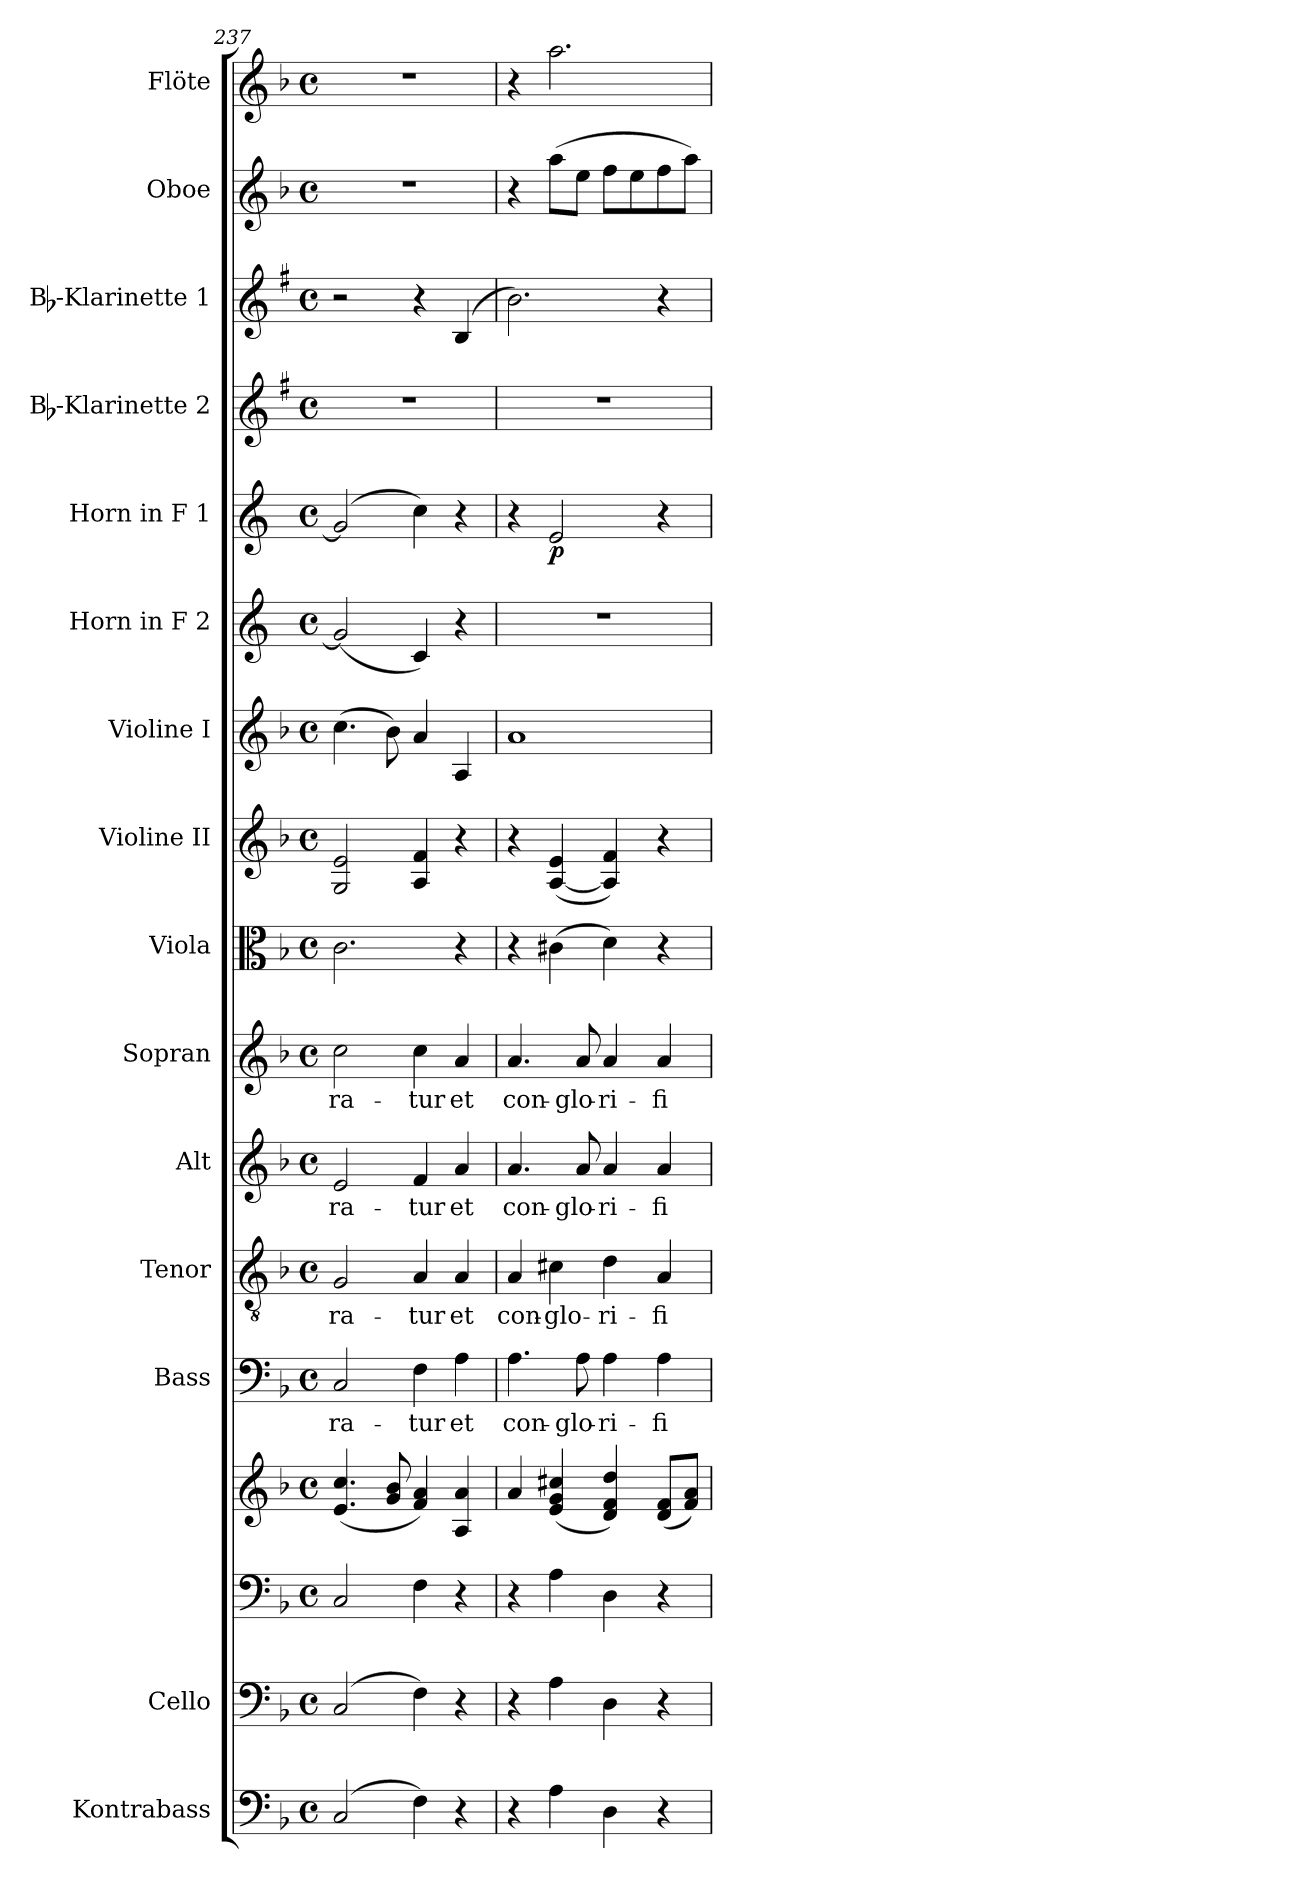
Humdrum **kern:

**kern	**kern	**kern	**kern	**kern	**text	**kern	**text	**kern	**text	**kern	**text	**kern	**kern	**kern	**kern	**kern	**dynam	**kern	**kern	**kern	**kern
*part16	*part15	*part14	*part14	*part13	*part13	*part12	*part12	*part11	*part11	*part10	*part10	*part9	*part8	*part7	*part6	*part5	*part5	*part4	*part3	*part2	*part1
*staff17	*staff16	*staff15	*staff14	*staff13	*staff13	*staff12	*staff12	*staff11	*staff11	*staff10	*staff10	*staff9	*staff8	*staff7	*staff6	*staff5	*staff5	*staff4	*staff3	*staff2	*staff1
*I"Kontrabass	*I"Cello	*	*	*I"Bass	*	*I"Tenor	*	*I"Alt	*	*I"Sopran	*	*I"Viola	*I"Violine II	*I"Violine I	*I"Horn in F 2	*I"Horn in F 1	*	*I"Bb-Klarinette 2	*I"Bb-Klarinette 1	*I"Oboe	*I"Flöte
*I'Kb.	*	*	*	*I'B.	*	*I'T.	*	*I'A.	*	*I'S.	*	*I'Vla.	*I'Vl. II	*I'Vl. I	*	*	*	*I'Bb Kl. 2	*I'Bb Kl. 1	*I'Ob.	*I'Fl.
*clefF4	*clefF4	*clefF4	*clefG2	*clefF4	*	*clefGv2	*	*clefG2	*	*clefG2	*	*clefC3	*clefG2	*clefG2	*clefG2	*clefG2	*	*clefG2	*clefG2	*clefG2	*clefG2
*ITrd7c12	*	*	*	*	*	*	*	*	*	*	*	*	*	*	*ITrd4c7	*ITrd4c7	*	*ITrd1c2	*ITrd1c2	*	*
*k[b-]	*k[b-]	*k[b-]	*k[b-]	*k[b-]	*	*k[b-]	*	*k[b-]	*	*k[b-]	*	*k[b-]	*k[b-]	*k[b-]	*k[b-]	*k[b-]	*	*k[b-]	*k[b-]	*k[b-]	*k[b-]
*F:	*F:	*F:	*F:	*F:	*	*F:	*	*F:	*	*F:	*	*F:	*F:	*F:	*F:	*F:	*	*F:	*F:	*F:	*F:
*M4/4	*M4/4	*M4/4	*M4/4	*M4/4	*	*M4/4	*	*M4/4	*	*M4/4	*	*M4/4	*M4/4	*M4/4	*M4/4	*M4/4	*	*M4/4	*M4/4	*M4/4	*M4/4
*met(c)	*met(c)	*met(c)	*met(c)	*met(c)	*	*met(c)	*	*met(c)	*	*met(c)	*	*met(c)	*met(c)	*met(c)	*met(c)	*met(c)	*	*met(c)	*met(c)	*met(c)	*met(c)
=237	=237	=237	=237	=237	=237	=237	=237	=237	=237	=237	=237	=237	=237	=237	=237	=237	=237	=237	=237	=237	=237
!	!	!	!	!	!LO:LY:b	!	!LO:LY:b	!	!LO:LY:b	!	!LO:LY:b	!	!	!	!	!	!	!	!	!	!
(2CC/	(2C/	2C/	(<4.e/ 4.cc/	2C/	-ra-	2G/	-ra-	2e/	-ra-	2cc\	-ra-	2.c\	2G/ 2e/	(>4.cc\	(<2c/]	(2c/]	.	1r	2r	1r	1r
.	.	.	8g/ 8b-/	.	.	.	.	.	.	.	.	.	.	8b-\)	.	.	.	.	.	.	.
!	!	!	!	!	!LO:LY:b	!	!LO:LY:b	!	!LO:LY:b	!	!LO:LY:b	!	!	!	!	!	!	!	!	!	!
4FF\)	4F\)	4F\	4f/ 4a/)	4F\	-tur	4A/	-tur	4f/	-tur	4cc\	-tur	.	4A/ 4f/	4a/	4F/)	4f\)	.	.	4r	.	.
!	!	!	!	!	!LO:LY:b	!	!LO:LY:b	!	!LO:LY:b	!	!LO:LY:b	!	!	!	!	!	!	!	!	!	!
4r	4r	4r	4A/ 4a/	4A\	et	4A/	et	4a/	et	4a/	et	4r	4r	4A/	4r	4r	.	.	(4A/	.	.
=238	=238	=238	=238	=238	=238	=238	=238	=238	=238	=238	=238	=238	=238	=238	=238	=238	=238	=238	=238	=238	=238
!	!	!	!	!	!LO:LY:b	!	!LO:LY:b	!	!LO:LY:b	!	!LO:LY:b	!	!	!	!	!	!	!	!	!	!
4r	4r	4r	4a/	4.A\	con-	4A/	con-	4.a/	con-	4.a/	con-	4r	4r	1a	1r	4r	.	1r	2.a\)	4r	4r
!	!	!	!	!	!	!	!LO:LY:b	!	!	!	!	!	!	!	!	!	!LO:DY:b	!	!	!	!
4AA\	4A\	4A\	(<4e/ 4g/ 4cc#X/	.	.	4c#X\	-glo-	.	.	.	.	(>4c#X\	([4A/ 4e/	.	.	2A/	p	.	.	(>8aa\L	2.aa\
!	!	!	!	!	!LO:LY:b	!	!	!	!LO:LY:b	!	!LO:LY:b	!	!	!	!	!	!	!	!	!	!
.	.	.	.	8A\	-glo-	.	.	8a/	-glo-	8a/	-glo-	.	.	.	.	.	.	.	.	8ee\J	.
!	!	!	!	!	!LO:LY:b	!	!LO:LY:b	!	!LO:LY:b	!	!LO:LY:b	!	!	!	!	!	!	!	!	!	!
4DD\	4D\	4D\	4d/ 4f/ 4dd/)	4A\	-ri-	4d\	-ri-	4a/	-ri-	4a/	-ri-	4d\)	4A/] 4f/)	.	.	.	.	.	.	8ff\L	.
.	.	.	.	.	.	.	.	.	.	.	.	.	.	.	.	.	.	.	.	8ee\	.
!	!	!	!	!	!LO:LY:b	!	!LO:LY:b	!	!LO:LY:b	!	!LO:LY:b	!	!	!	!	!	!	!	!	!	!
4r	4r	4r	(<8d/ 8f/L	4A\	-fi-	4A/	-fi-	4a/	-fi-	4a/	-fi-	4r	4r	.	.	4r	.	.	4r	8ff\	.
.	.	.	8f/ 8a/J)	.	.	.	.	.	.	.	.	.	.	.	.	.	.	.	.	8aa\J)	.
=	=	=	=	=	=	=	=	=	=	=	=	=	=	=	=	=	=	=	=	=	=
*-	*-	*-	*-	*-	*-	*-	*-	*-	*-	*-	*-	*-	*-	*-	*-	*-	*-	*-	*-	*-	*-
